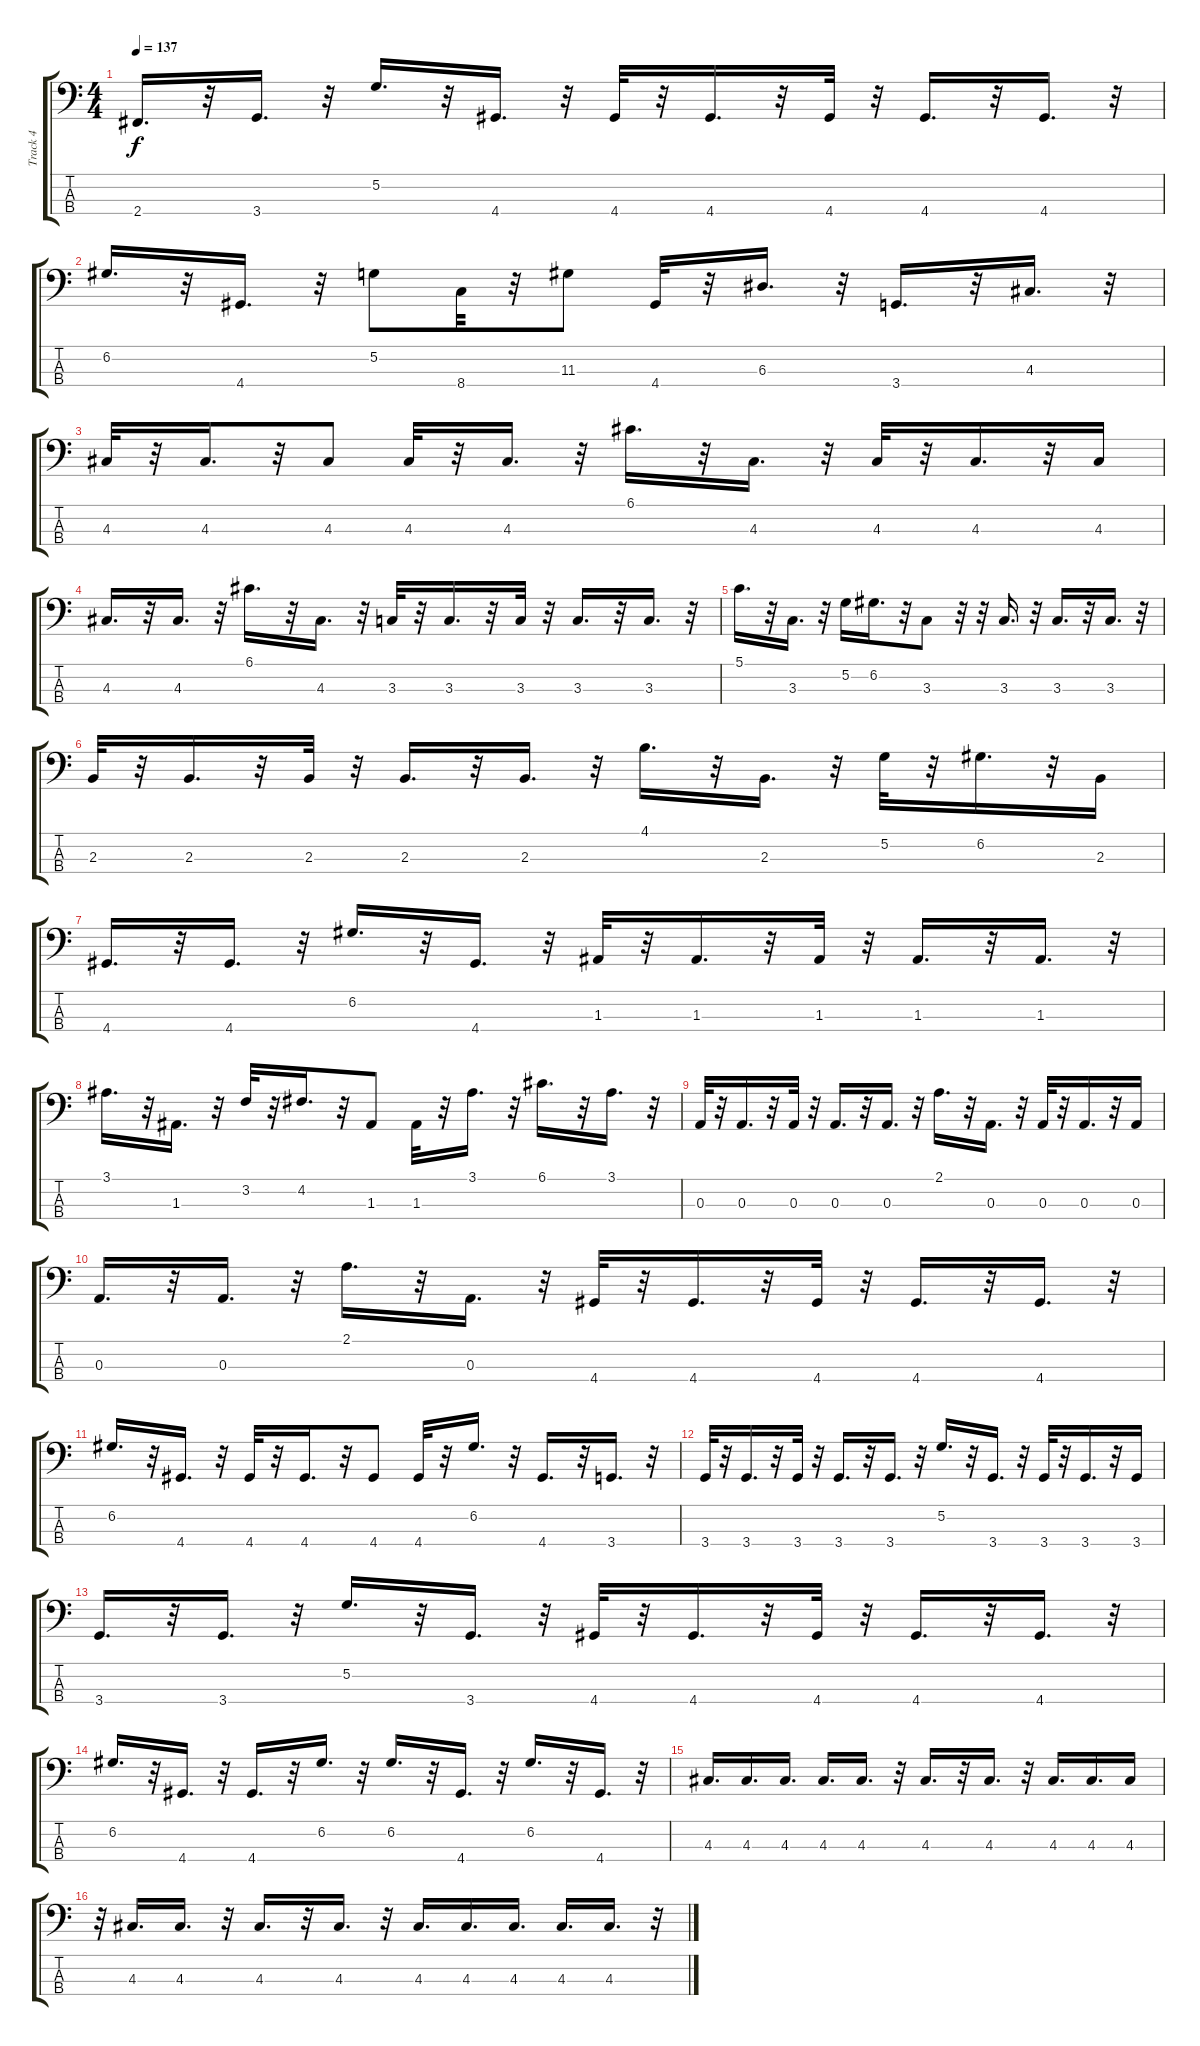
\track ("Track 4" "Track 4") {instrument electricbassfinger}
\staff {score tabs}
\tuning (G2 D2 A1 E1) {hide}
\ts (4 4)
\tempo 137
\clef f4
\ks c
2.4.16{d dy f} r.32 3.4.16{d} r.32 5.2.16{d} r.32 4.4.16{d} r.32 4.4.32 r.32 4.4.16{d} r.32 4.4.32 r.32 4.4.16{d} r.32 4.4.16{d} r.32 |
6.2.16{d} r.32 4.4.16{d} r.32 5.2.8 8.4.32 r.32 11.3.8 4.4.32 r.32 6.3.16{d} r.32 3.4.16{d} r.32 4.3.16{d} r.32 |
4.3.32 r.32 4.3.16{d} r.32 4.3.8 4.3.32 r.32 4.3.16{d} r.32 6.1.16{d} r.32 4.3.16{d} r.32 4.3.32 r.32 4.3.16{d} r.32 4.3.16 |
4.3.16{d} r.32 4.3.16{d} r.32 6.1.16{d} r.32 4.3.16{d} r.32 3.3.32 r.32 3.3.16{d} r.32 3.3.32 r.32 3.3.16{d} r.32 3.3.16{d} r.32 |
5.1.16{d} r.32 3.3.16{d} r.32 5.2.16 6.2.16{d} r.32 3.3.8 r.32 r.32 3.3.16{d} r.32 3.3.16{d} r.32 3.3.16{d} r.32 |
2.3.32 r.32 2.3.16{d} r.32 2.3.32 r.32 2.3.16{d} r.32 2.3.16{d} r.32 4.1.16{d} r.32 2.3.16{d} r.32 5.2.32 r.32 6.2.16{d} r.32 2.3.16 |
4.4.16{d} r.32 4.4.16{d} r.32 6.2.16{d} r.32 4.4.16{d} r.32 1.3.32 r.32 1.3.16{d} r.32 1.3.32 r.32 1.3.16{d} r.32 1.3.16{d} r.32 |
3.1.16{d} r.32 1.3.16{d} r.32 3.2.32 r.32 4.2.16{d} r.32 1.3.8 1.3.32 r.32 3.1.16{d} r.32 6.1.16{d} r.32 3.1.16{d} r.32 |
0.3.32 r.32 0.3.16{d} r.32 0.3.32 r.32 0.3.16{d} r.32 0.3.16{d} r.32 2.1.16{d} r.32 0.3.16{d} r.32 0.3.32 r.32 0.3.16{d} r.32 0.3.16 |
0.3.16{d} r.32 0.3.16{d} r.32 2.1.16{d} r.32 0.3.16{d} r.32 4.4.32 r.32 4.4.16{d} r.32 4.4.32 r.32 4.4.16{d} r.32 4.4.16{d} r.32 |
6.2.16{d} r.32 4.4.16{d} r.32 4.4.32 r.32 4.4.16{d} r.32 4.4.8 4.4.32 r.32 6.2.16{d} r.32 4.4.16{d} r.32 3.4.16{d} r.32 |
3.4.32 r.32 3.4.16{d} r.32 3.4.32 r.32 3.4.16{d} r.32 3.4.16{d} r.32 5.2.16{d} r.32 3.4.16{d} r.32 3.4.32 r.32 3.4.16{d} r.32 3.4.16 |
3.4.16{d} r.32 3.4.16{d} r.32 5.2.16{d} r.32 3.4.16{d} r.32 4.4.32 r.32 4.4.16{d} r.32 4.4.32 r.32 4.4.16{d} r.32 4.4.16{d} r.32 |
6.2.16{d} r.32 4.4.16{d} r.32 4.4.16{d} r.32 6.2.16{d} r.32 6.2.16{d} r.32 4.4.16{d} r.32 6.2.16{d} r.32 4.4.16{d} r.32 |
4.3.16{d} 4.3.16{d} 4.3.16{d} 4.3.16{d} 4.3.16{d} r.32 4.3.16{d} r.32 4.3.16{d} r.32 4.3.16{d} 4.3.16{d} 4.3.16 |
r.32 4.3.16{d} 4.3.16{d} r.32 4.3.16{d} r.32 4.3.16{d} r.32 4.3.16{d} 4.3.16{d} 4.3.16{d} 4.3.16{d} 4.3.16{d} r.32
